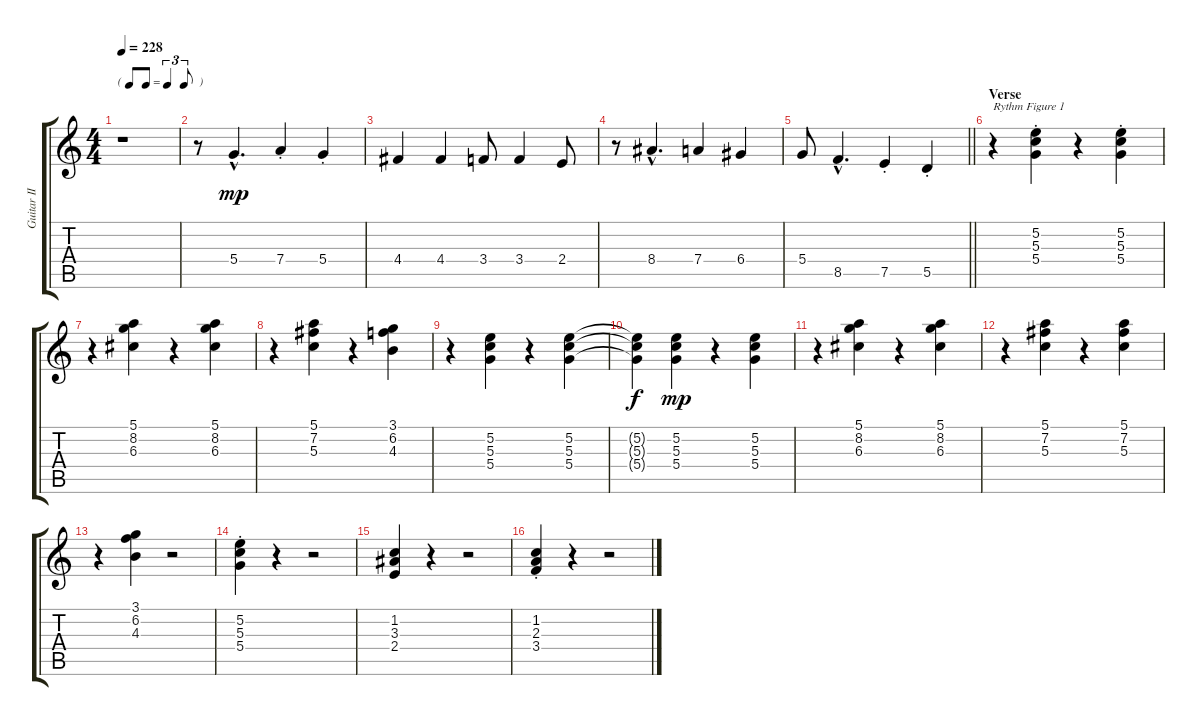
\track ("Guitar II [Dobro]" "Guitar II ") {instrument electricguitarjazz}
\staff {score tabs}
\tuning (E4 B3 G3 D3 A2 E2) {hide}
\ts (4 4)
\tf triplet8th
\tempo 228
\clef g2
\ks c
r.1{dy mp instrument electricguitarjazz} |
r.8 5.4{hac}.4{d} 7.4{st}.4 5.4{st}.4 |
4.4.4 4.4.4 3.4.8 3.4.4 2.4.8 |
r.8 8.4{hac}.4{d} 7.4.4 6.4.4 |
\barLineRight lightlight
5.4.8 8.5{hac}.4{d} 7.5{st}.4 5.5{st}.4 |
\section ("" "Verse")
r.4{txt "Rythm Figure 1"} (5.2{st} 5.3{st} 5.4{st}).4 r.4 (5.2{st} 5.3{st} 5.4{st}).4 |
r.4 (5.1 8.2 6.3).4 r.4 (5.1 8.2 6.3).4 |
r.4 (5.1 7.2 5.3).4 r.4 (3.1 6.2 4.3).4 |
r.4 (5.2 5.3 5.4).4 r.4 (5.2 5.3 5.4).4 |
(5.2{t} 5.3{t} 5.4{t}).4{dy f} (5.2 5.3 5.4).4{dy mp} r.4 (5.2 5.3 5.4).4 |
r.4 (5.1 8.2 6.3).4 r.4 (5.1 8.2 6.3).4 |
r.4 (5.1 7.2 5.3).4 r.4 (5.1 7.2 5.3).4 |
r.4 (3.1 6.2 4.3).4 r.2 |
(5.2{st} 5.3{st} 5.4{st}).4 r.4 r.2 |
(1.2 3.3 2.4).4 r.4 r.2 |
(1.2{st} 2.3{st} 3.4{st}).4 r.4 r.2
